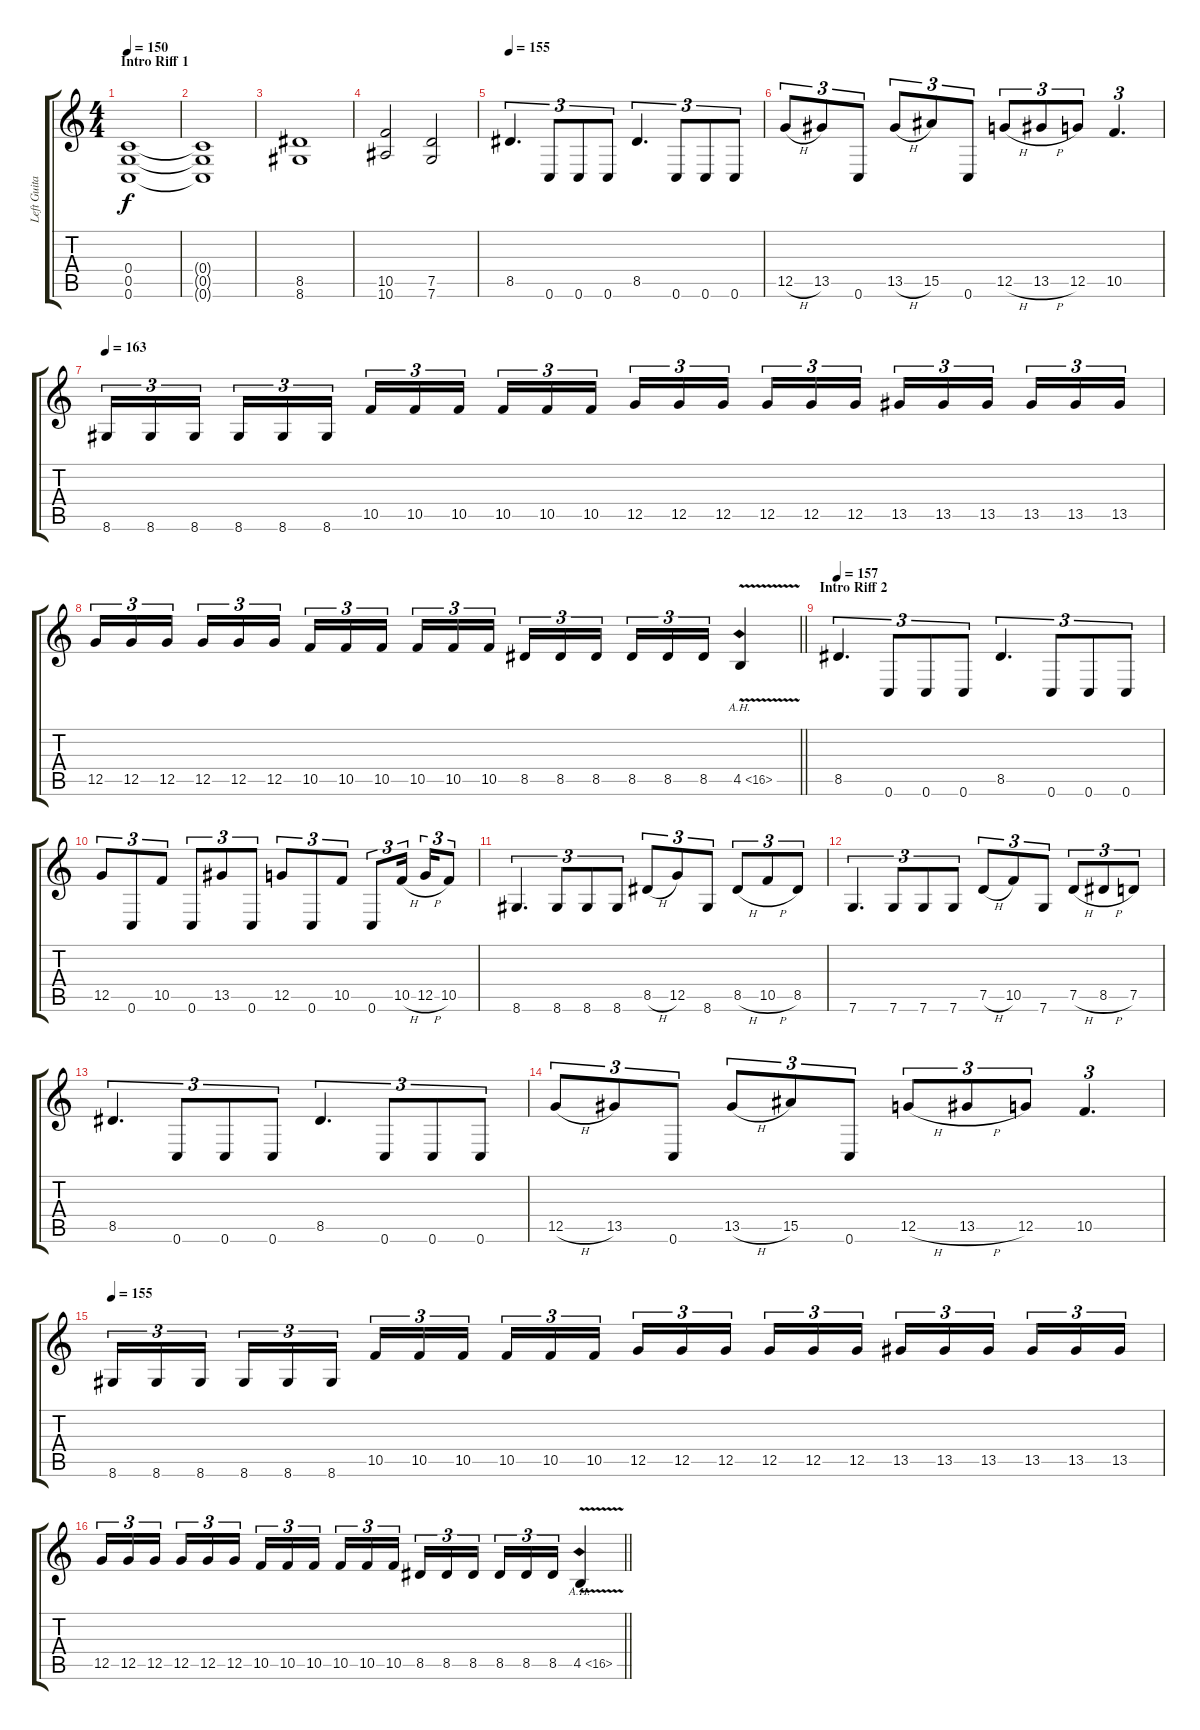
\track ("Left Guitar" "Left Guita") {instrument distortionguitar}
\staff {score tabs}
\tuning (D4 A3 F3 C3 G2 C2) {hide}
\ts (4 4)
\section ("" "Intro Riff 1")
\tempo 150
\clef g2
\ks c
(0.4 0.5 0.6).1{dy f instrument distortionguitar} |
(0.4{t} 0.5{t} 0.6{t}).1 |
(8.5 8.6).1 |
(10.5 10.6).2 (7.5 7.6).2 |
\tempo 155
8.5.4{d tu (3 2)} 0.6.8{tu (3 2)} 0.6.8{tu (3 2)} 0.6.8{tu (3 2)} 8.5.4{d tu (3 2)} 0.6.8{tu (3 2)} 0.6.8{tu (3 2)} 0.6.8{tu (3 2)} |
12.5{h}.8{tu (3 2)} 13.5.8{tu (3 2)} 0.6.8{tu (3 2)} 13.5{h}.8{tu (3 2)} 15.5.8{tu (3 2)} 0.6.8{tu (3 2)} 12.5{h}.8{tu (3 2)} 13.5{h}.8{tu (3 2)} 12.5.8{tu (3 2)} 10.5.4{d tu (3 2)} |
\tempo 163
8.6.16{tu (3 2)} 8.6.16{tu (3 2)} 8.6.16{tu (3 2) beam splitsecondary} 8.6.16{tu (3 2)} 8.6.16{tu (3 2)} 8.6.16{tu (3 2)} 10.5.16{tu (3 2)} 10.5.16{tu (3 2)} 10.5.16{tu (3 2) beam splitsecondary} 10.5.16{tu (3 2)} 10.5.16{tu (3 2)} 10.5.16{tu (3 2)} 12.5.16{tu (3 2)} 12.5.16{tu (3 2)} 12.5.16{tu (3 2) beam splitsecondary} 12.5.16{tu (3 2)} 12.5.16{tu (3 2)} 12.5.16{tu (3 2)} 13.5.16{tu (3 2)} 13.5.16{tu (3 2)} 13.5.16{tu (3 2) beam splitsecondary} 13.5.16{tu (3 2)} 13.5.16{tu (3 2)} 13.5.16{tu (3 2)} |
\barLineRight lightlight
12.5.16{tu (3 2)} 12.5.16{tu (3 2)} 12.5.16{tu (3 2) beam splitsecondary} 12.5.16{tu (3 2)} 12.5.16{tu (3 2)} 12.5.16{tu (3 2)} 10.5.16{tu (3 2)} 10.5.16{tu (3 2)} 10.5.16{tu (3 2) beam splitsecondary} 10.5.16{tu (3 2)} 10.5.16{tu (3 2)} 10.5.16{tu (3 2)} 8.5.16{tu (3 2)} 8.5.16{tu (3 2)} 8.5.16{tu (3 2) beam splitsecondary} 8.5.16{tu (3 2)} 8.5.16{tu (3 2)} 8.5.16{tu (3 2)} 4.5{ah 12 v}.4 |
\section ("" "Intro Riff 2")
\tempo 157
8.5.4{d tu (3 2)} 0.6.8{tu (3 2)} 0.6.8{tu (3 2)} 0.6.8{tu (3 2)} 8.5.4{d tu (3 2)} 0.6.8{tu (3 2)} 0.6.8{tu (3 2)} 0.6.8{tu (3 2)} |
12.5.8{tu (3 2)} 0.6.8{tu (3 2)} 10.5.8{tu (3 2)} 0.6.8{tu (3 2)} 13.5.8{tu (3 2)} 0.6.8{tu (3 2)} 12.5.8{tu (3 2)} 0.6.8{tu (3 2)} 10.5.8{tu (3 2)} 0.6.8{tu (3 2)} 10.5{h}.16{tu (3 2) beam splitsecondary} 12.5{h}.16{tu (3 2)} 10.5.8{tu (3 2)} |
8.6.4{d tu (3 2)} 8.6.8{tu (3 2)} 8.6.8{tu (3 2)} 8.6.8{tu (3 2)} 8.5{h}.8{tu (3 2)} 12.5.8{tu (3 2)} 8.6.8{tu (3 2)} 8.5{h}.8{tu (3 2)} 10.5{h}.8{tu (3 2)} 8.5.8{tu (3 2)} |
7.6.4{d tu (3 2)} 7.6.8{tu (3 2)} 7.6.8{tu (3 2)} 7.6.8{tu (3 2)} 7.5{h}.8{tu (3 2)} 10.5.8{tu (3 2)} 7.6.8{tu (3 2)} 7.5{h}.8{tu (3 2)} 8.5{h}.8{tu (3 2)} 7.5.8{tu (3 2)} |
8.5.4{d tu (3 2)} 0.6.8{tu (3 2)} 0.6.8{tu (3 2)} 0.6.8{tu (3 2)} 8.5.4{d tu (3 2)} 0.6.8{tu (3 2)} 0.6.8{tu (3 2)} 0.6.8{tu (3 2)} |
12.5{h}.8{tu (3 2)} 13.5.8{tu (3 2)} 0.6.8{tu (3 2)} 13.5{h}.8{tu (3 2)} 15.5.8{tu (3 2)} 0.6.8{tu (3 2)} 12.5{h}.8{tu (3 2)} 13.5{h}.8{tu (3 2)} 12.5.8{tu (3 2)} 10.5.4{d tu (3 2)} |
\tempo 155
8.6.16{tu (3 2)} 8.6.16{tu (3 2)} 8.6.16{tu (3 2) beam splitsecondary} 8.6.16{tu (3 2)} 8.6.16{tu (3 2)} 8.6.16{tu (3 2)} 10.5.16{tu (3 2)} 10.5.16{tu (3 2)} 10.5.16{tu (3 2) beam splitsecondary} 10.5.16{tu (3 2)} 10.5.16{tu (3 2)} 10.5.16{tu (3 2)} 12.5.16{tu (3 2)} 12.5.16{tu (3 2)} 12.5.16{tu (3 2) beam splitsecondary} 12.5.16{tu (3 2)} 12.5.16{tu (3 2)} 12.5.16{tu (3 2)} 13.5.16{tu (3 2)} 13.5.16{tu (3 2)} 13.5.16{tu (3 2) beam splitsecondary} 13.5.16{tu (3 2)} 13.5.16{tu (3 2)} 13.5.16{tu (3 2)} |
\barLineRight lightlight
12.5.16{tu (3 2)} 12.5.16{tu (3 2)} 12.5.16{tu (3 2) beam splitsecondary} 12.5.16{tu (3 2)} 12.5.16{tu (3 2)} 12.5.16{tu (3 2)} 10.5.16{tu (3 2)} 10.5.16{tu (3 2)} 10.5.16{tu (3 2) beam splitsecondary} 10.5.16{tu (3 2)} 10.5.16{tu (3 2)} 10.5.16{tu (3 2)} 8.5.16{tu (3 2)} 8.5.16{tu (3 2)} 8.5.16{tu (3 2) beam splitsecondary} 8.5.16{tu (3 2)} 8.5.16{tu (3 2)} 8.5.16{tu (3 2)} 4.5{ah 12 v}.4
